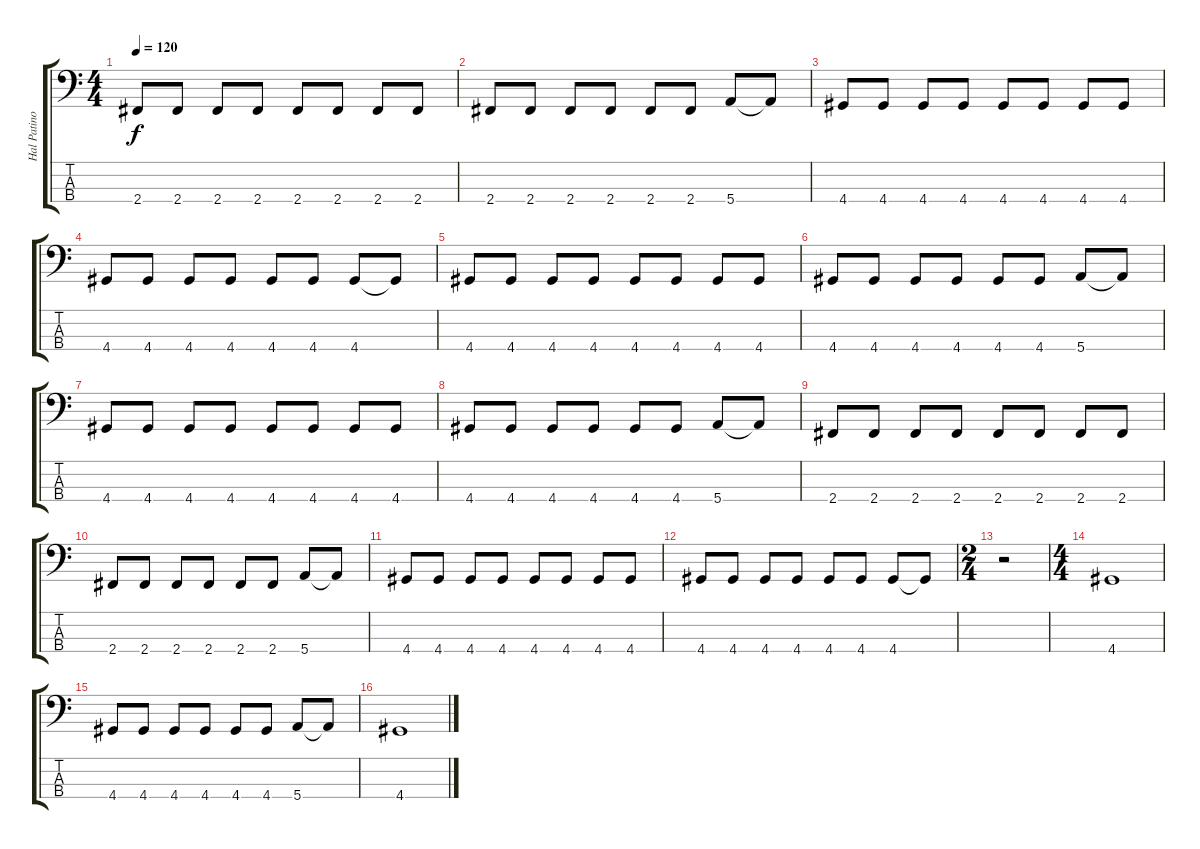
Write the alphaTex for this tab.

\track ("Hal Patino" "Hal Patino") {instrument electricbassfinger}
\staff {score tabs}
\tuning (G2 D2 A1 E1) {hide}
\ts (4 4)
\tempo 120
\clef f4
\ks c
2.4.8{dy f} 2.4.8 2.4.8 2.4.8 2.4.8 2.4.8 2.4.8 2.4.8 |
2.4.8 2.4.8 2.4.8 2.4.8 2.4.8 2.4.8 5.4.8 5.4{t}.8 |
4.4.8 4.4.8 4.4.8 4.4.8 4.4.8 4.4.8 4.4.8 4.4.8 |
4.4.8 4.4.8 4.4.8 4.4.8 4.4.8 4.4.8 4.4.8 4.4{t}.8 |
4.4.8 4.4.8 4.4.8 4.4.8 4.4.8 4.4.8 4.4.8 4.4.8 |
4.4.8 4.4.8 4.4.8 4.4.8 4.4.8 4.4.8 5.4.8 5.4{t}.8 |
4.4.8 4.4.8 4.4.8 4.4.8 4.4.8 4.4.8 4.4.8 4.4.8 |
4.4.8 4.4.8 4.4.8 4.4.8 4.4.8 4.4.8 5.4.8 5.4{t}.8 |
2.4.8 2.4.8 2.4.8 2.4.8 2.4.8 2.4.8 2.4.8 2.4.8 |
2.4.8 2.4.8 2.4.8 2.4.8 2.4.8 2.4.8 5.4.8 5.4{t}.8 |
4.4.8 4.4.8 4.4.8 4.4.8 4.4.8 4.4.8 4.4.8 4.4.8 |
4.4.8 4.4.8 4.4.8 4.4.8 4.4.8 4.4.8 4.4.8 4.4{t}.8 |
\ts (2 4)
r.2 |
\ts (4 4)
4.4.1 |
4.4.8 4.4.8 4.4.8 4.4.8 4.4.8 4.4.8 5.4.8 5.4{t}.8 |
4.4.1
